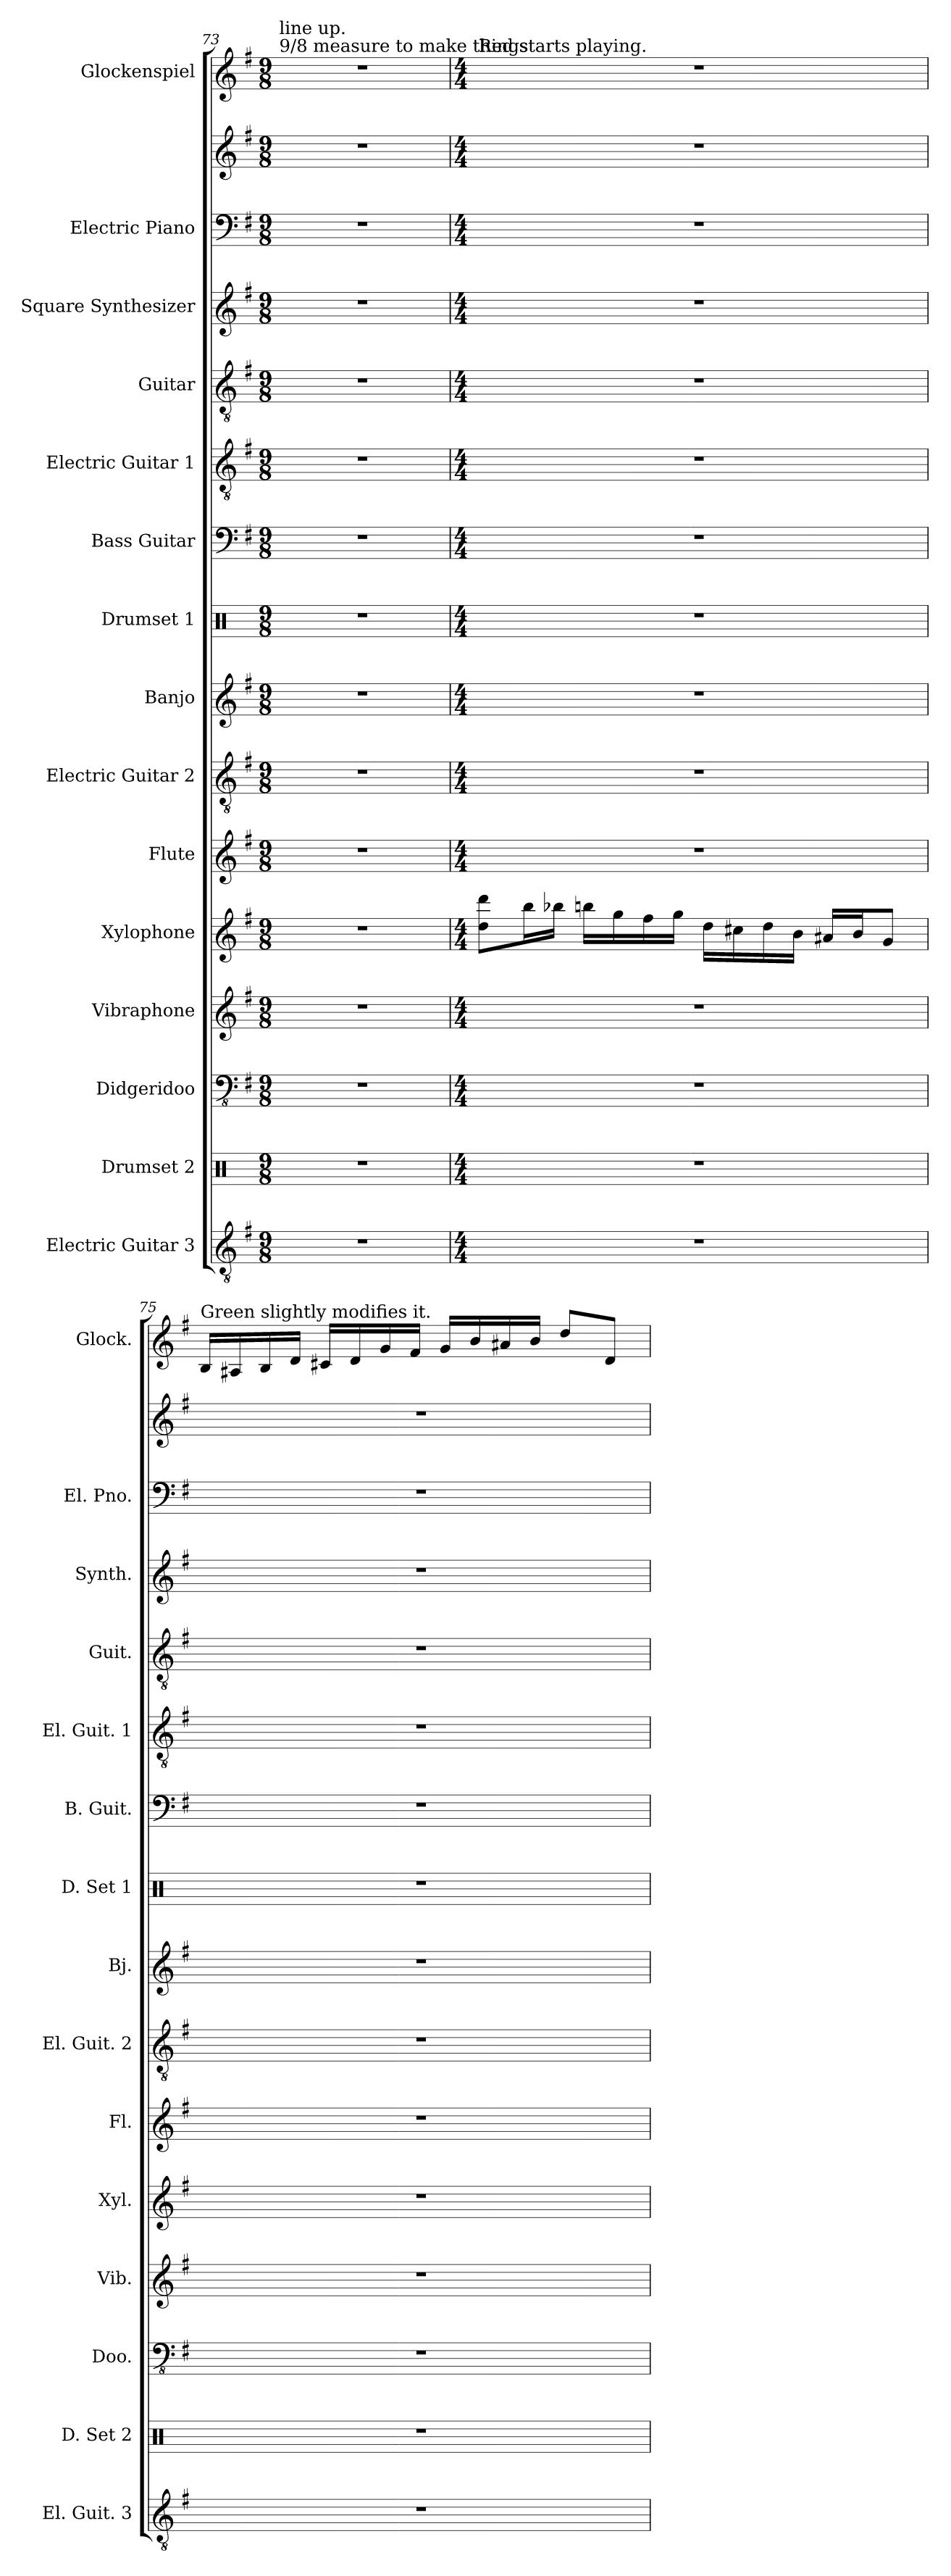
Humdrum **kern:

**kern	**kern	**kern	**kern	**kern	**kern	**kern	**kern	**kern	**kern	**kern	**kern	**kern	**kern	**kern	**kern
*part15	*part14	*part13	*part12	*part11	*part10	*part9	*part8	*part7	*part6	*part5	*part4	*part3	*part2	*part2	*part1
*staff16	*staff15	*staff14	*staff13	*staff12	*staff11	*staff10	*staff9	*staff8	*staff7	*staff6	*staff5	*staff4	*staff3	*staff2	*staff1
*I"Electric Guitar 3	*I"Drumset 2	*I"Didgeridoo	*I"Vibraphone	*I"Xylophone	*I"Flute	*I"Electric Guitar 2	*I"Banjo	*I"Drumset 1	*I"Bass Guitar	*I"Electric Guitar 1	*I"Guitar	*I"Square Synthesizer	*I"Electric Piano	*	*I"Glockenspiel
*I'El. Guit. 3	*I'D. Set 2	*I'Doo.	*I'Vib.	*I'Xyl.	*I'Fl.	*I'El. Guit. 2	*I'Bj.	*I'D. Set 1	*I'B. Guit.	*I'El. Guit. 1	*I'Guit.	*I'Synth.	*I'El. Pno.	*	*I'Glock.
*clefGv2	*clefX	*clefFv4	*clefG2	*clefG2	*clefG2	*clefGv2	*clefG2	*clefX	*clefF4	*clefGv2	*clefGv2	*clefG2	*clefF4	*clefG2	*clefG2
*	*	*	*	*ITrd-7c-12	*	*	*	*	*ITrd7c12	*	*	*	*	*	*ITrd-14c-24
*k[f#]	*k[]	*k[f#]	*k[f#]	*k[f#]	*k[f#]	*k[f#]	*k[f#]	*k[]	*k[f#]	*k[f#]	*k[f#]	*k[f#]	*k[f#]	*k[f#]	*k[f#]
*M9/8	*M9/8	*M9/8	*M9/8	*M9/8	*M9/8	*M9/8	*M9/8	*M9/8	*M9/8	*M9/8	*M9/8	*M9/8	*M9/8	*M9/8	*M9/8
=73	=73	=73	=73	=73	=73	=73	=73	=73	=73	=73	=73	=73	=73	=73	=73
!	!	!	!	!	!	!	!	!	!	!	!	!	!	!	!LO:TX:a:t=9/8 measure to make things
!	!	!	!	!	!	!	!	!	!	!	!	!	!	!	!LO:TX:t=line up.
8%9r	8%9r	8%9r	8%9r	8%9r	8%9r	8%9r	8%9r	8%9r	8%9r	8%9r	8%9r	8%9r	8%9r	8%9r	8%9r
!!LO:PB:g=z
=74	=74	=74	=74	=74	=74	=74	=74	=74	=74	=74	=74	=74	=74	=74	=74
*M4/4	*M4/4	*M4/4	*M4/4	*M4/4	*M4/4	*M4/4	*M4/4	*M4/4	*M4/4	*M4/4	*M4/4	*M4/4	*M4/4	*M4/4	*M4/4
!	!	!	!	!	!	!	!	!	!	!	!	!	!	!	!LO:TX:t=Red starts playing.
1r	1r	1r	1r	8dddi\ 8ddddi\L	1r	1r	1r	1r	1r	1r	1r	1r	1r	1r	1r
.	.	.	.	16bbbi\L	.	.	.	.	.	.	.	.	.	.	.
.	.	.	.	16bbb-Xi\JJ	.	.	.	.	.	.	.	.	.	.	.
.	.	.	.	16bbbni\LL	.	.	.	.	.	.	.	.	.	.	.
.	.	.	.	16gggi\	.	.	.	.	.	.	.	.	.	.	.
.	.	.	.	16fff#i\	.	.	.	.	.	.	.	.	.	.	.
.	.	.	.	16gggi\JJ	.	.	.	.	.	.	.	.	.	.	.
.	.	.	.	16dddi\LL	.	.	.	.	.	.	.	.	.	.	.
.	.	.	.	16ccc#Xi\	.	.	.	.	.	.	.	.	.	.	.
.	.	.	.	16dddi\	.	.	.	.	.	.	.	.	.	.	.
.	.	.	.	16bbi\JJ	.	.	.	.	.	.	.	.	.	.	.
.	.	.	.	16aa#Xi/LL	.	.	.	.	.	.	.	.	.	.	.
.	.	.	.	16bbi/J	.	.	.	.	.	.	.	.	.	.	.
.	.	.	.	8ggi/J	.	.	.	.	.	.	.	.	.	.	.
=75	=75	=75	=75	=75	=75	=75	=75	=75	=75	=75	=75	=75	=75	=75	=75
!	!	!	!	!	!	!	!	!	!	!	!	!	!	!	!LO:TX:a:t=Green slightly modifies it.
1r	1r	1r	1r	1r	1r	1r	1r	1r	1r	1r	1r	1r	1r	1r	16bbj/LL
.	.	.	.	.	.	.	.	.	.	.	.	.	.	.	16aa#Xj/
.	.	.	.	.	.	.	.	.	.	.	.	.	.	.	16bbj/
.	.	.	.	.	.	.	.	.	.	.	.	.	.	.	16dddj/JJ
.	.	.	.	.	.	.	.	.	.	.	.	.	.	.	16ccc#Xj/LL
.	.	.	.	.	.	.	.	.	.	.	.	.	.	.	16dddj/
.	.	.	.	.	.	.	.	.	.	.	.	.	.	.	16gggj/
.	.	.	.	.	.	.	.	.	.	.	.	.	.	.	16fff#j/JJ
.	.	.	.	.	.	.	.	.	.	.	.	.	.	.	16gggj/LL
.	.	.	.	.	.	.	.	.	.	.	.	.	.	.	16bbbj/
.	.	.	.	.	.	.	.	.	.	.	.	.	.	.	16aaa#Xj/
.	.	.	.	.	.	.	.	.	.	.	.	.	.	.	16bbbj/JJ
.	.	.	.	.	.	.	.	.	.	.	.	.	.	.	8ddddj/L
.	.	.	.	.	.	.	.	.	.	.	.	.	.	.	8dddj/J
=	=	=	=	=	=	=	=	=	=	=	=	=	=	=	=
*-	*-	*-	*-	*-	*-	*-	*-	*-	*-	*-	*-	*-	*-	*-	*-
